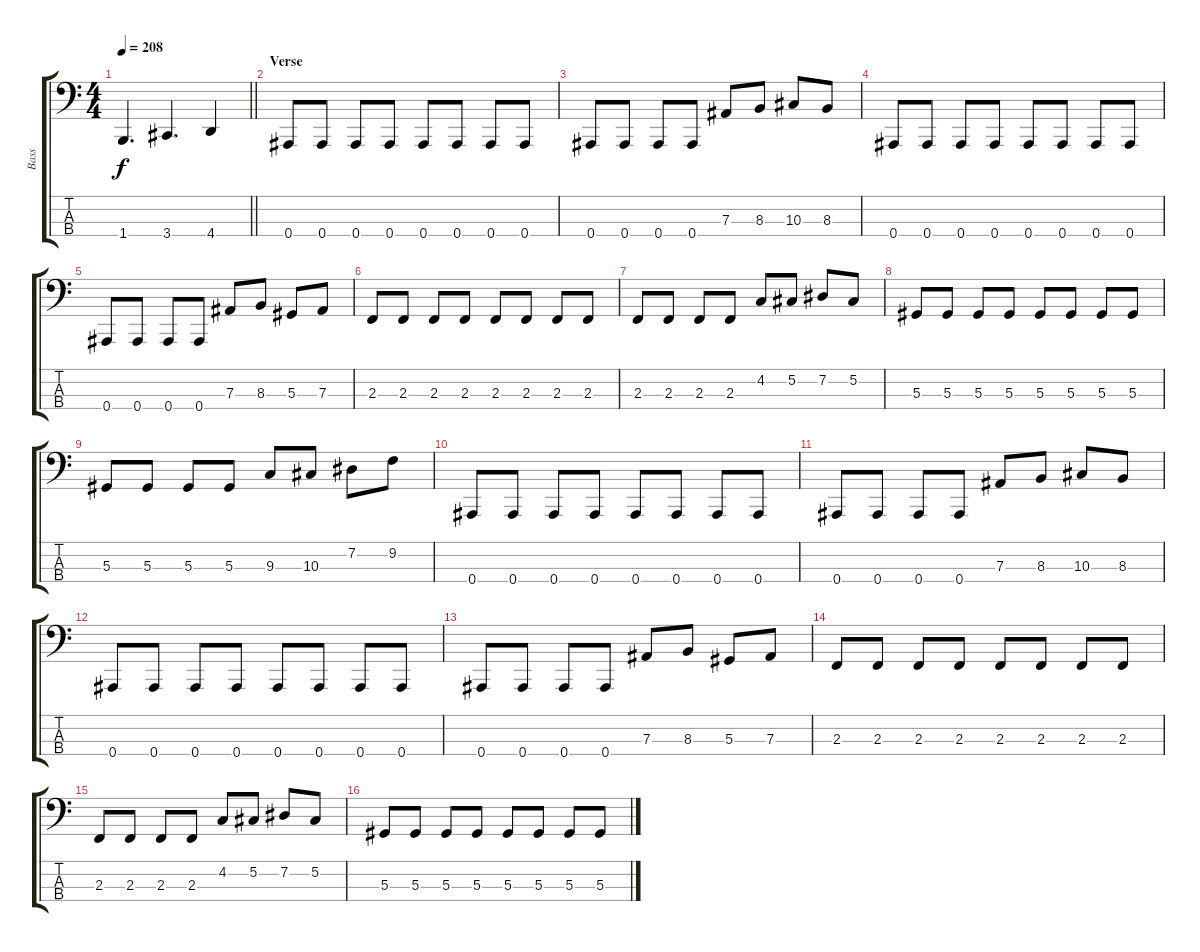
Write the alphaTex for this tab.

\track ("Bass" "Bass") {instrument electricbassfinger}
\staff {score tabs}
\tuning (Db2 Ab1 Eb1 Bb0) {hide}
\ts (4 4)
\tempo 208
\clef f4
\barLineRight lightlight
\ks c
1.4.4{d dy f} 3.4.4{d} 4.4.4 |
\section ("" "Verse")
0.4.8 0.4.8 0.4.8 0.4.8 0.4.8 0.4.8 0.4.8 0.4.8 |
0.4.8 0.4.8 0.4.8 0.4.8 7.3.8 8.3.8 10.3.8 8.3.8 |
0.4.8 0.4.8 0.4.8 0.4.8 0.4.8 0.4.8 0.4.8 0.4.8 |
0.4.8 0.4.8 0.4.8 0.4.8 7.3.8 8.3.8 5.3.8 7.3.8 |
2.3.8 2.3.8 2.3.8 2.3.8 2.3.8 2.3.8 2.3.8 2.3.8 |
2.3.8 2.3.8 2.3.8 2.3.8 4.2.8 5.2.8 7.2.8 5.2.8 |
5.3.8 5.3.8 5.3.8 5.3.8 5.3.8 5.3.8 5.3.8 5.3.8 |
5.3.8 5.3.8 5.3.8 5.3.8 9.3.8 10.3.8 7.2.8 9.2.8 |
0.4.8 0.4.8 0.4.8 0.4.8 0.4.8 0.4.8 0.4.8 0.4.8 |
0.4.8 0.4.8 0.4.8 0.4.8 7.3.8 8.3.8 10.3.8 8.3.8 |
0.4.8 0.4.8 0.4.8 0.4.8 0.4.8 0.4.8 0.4.8 0.4.8 |
0.4.8 0.4.8 0.4.8 0.4.8 7.3.8 8.3.8 5.3.8 7.3.8 |
2.3.8 2.3.8 2.3.8 2.3.8 2.3.8 2.3.8 2.3.8 2.3.8 |
2.3.8 2.3.8 2.3.8 2.3.8 4.2.8 5.2.8 7.2.8 5.2.8 |
5.3.8 5.3.8 5.3.8 5.3.8 5.3.8 5.3.8 5.3.8 5.3.8
